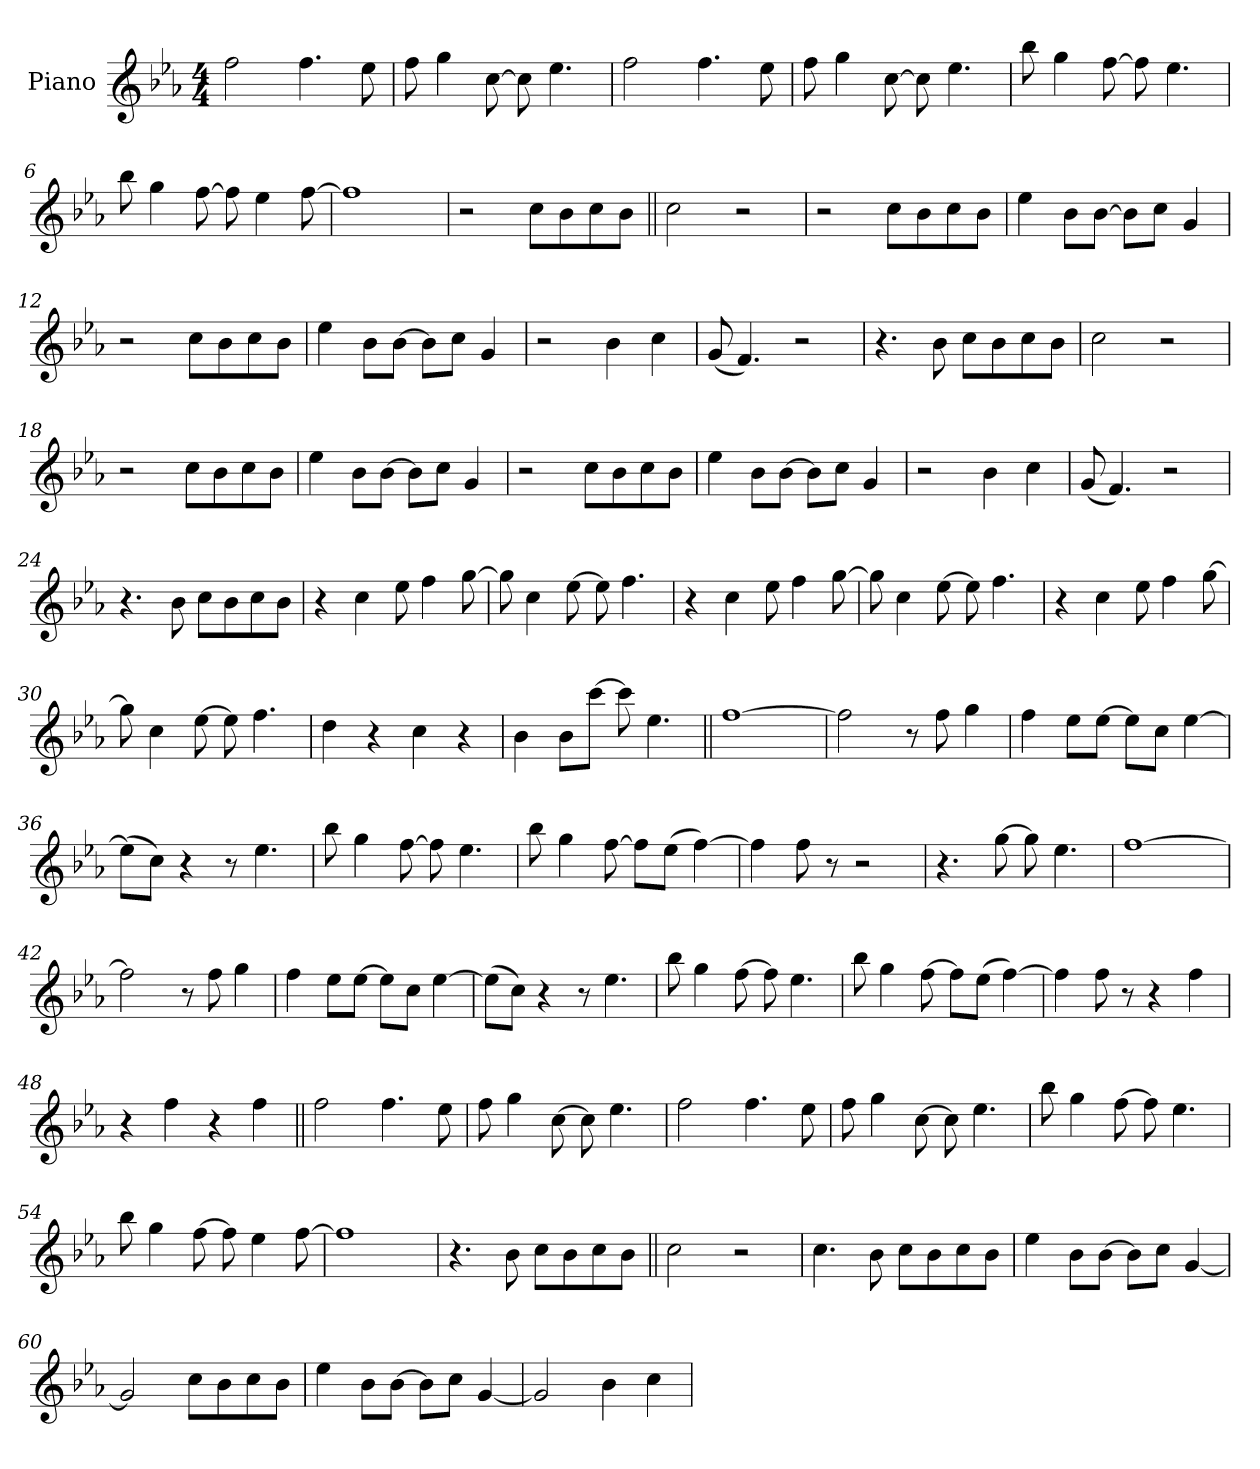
**kern
*part1
*staff1
*I"Piano
*I'Pno.
*clefG2
*k[b-e-a-]
*M4/4
*MM168
=1
2ff!
4.ff!
8ee-!
=2
8ff!
4gg!
[8cc!
8cc!]
4.ee-!
=3
2ff!
4.ff!
8ee-!
=4
8ff!
4gg!
[8cc!
8cc!]
4.ee-!
=5
8bb-!
4gg!
[8ff!
8ff!]
4.ee-!
=6
8bb-!
4gg!
[8ff!
8ff!]
4ee-!
[8ff!
=7
1ff!]
=8
2r
8ccL
8b-
8cc
8b-J
=9||
2cc
2r
=10
2r
8ccL
8b-
8cc
8b-J
=11
4ee-
8b-L
[8b-J
8b-L]
8ccJ
4g
=12
2r
8ccL
8b-
8cc
8b-J
=13
4ee-
8b-L
[8b-J
8b-L]
8ccJ
4g
=14
2r
4b-
4cc
=15
(<8g
4.f)
2r
=16
4.r
8b-
8ccL
8b-
8cc
8b-J
=17
2cc
2r
=18
2r
8ccL
8b-
8cc
8b-J
=19
4ee-
8b-L
[8b-J
8b-L]
8ccJ
4g
=20
2r
8ccL
8b-
8cc
8b-J
=21
4ee-
8b-L
[8b-J
8b-L]
8ccJ
4g
=22
2r
4b-
4cc
=23
(<8g
4.f)
2r
=24
4.r
8b-
8ccL
8b-
8cc
8b-J
=25
4r
4cc
8ee-
4ff
[8gg
=26
8gg]
4cc
[8ee-
8ee-]
4.ff
=27
4r
4cc
8ee-
4ff
[8gg
=28
8gg]
4cc
[8ee-
8ee-]
4.ff
=29
4r
4cc
8ee-
4ff
[8gg
=30
8gg]
4cc
[8ee-
8ee-]
4.ff
=31
4dd
4r
4cc
4r
=32
4b-
8b-L
[8cccJ
8ccc]
4.ee-
=33||
[1ff
=34
2ff]
8r
8ff
4gg
=35
4ff
8ee-L
[8ee-J
8ee-L]
8ccJ
[4ee-
=36
(>8ee-L]
8ccJ)
4r
8r
4.ee-
=37
8bb-
4gg
[8ff
8ff]
4.ee-
=38
8bb-
4gg
[8ff
8ffL]
(>8ee-J
[4ff)
=39
4ff]
8ff
8r
2r
=40
4.r
[8gg
8gg]
4.ee-
=41
[1ff
=42
2ff]
8r
8ff
4gg
=43
4ff
8ee-L
[8ee-J
8ee-L]
8ccJ
[4ee-
=44
(>8ee-L]
8ccJ)
4r
8r
4.ee-
=45
8bb-
4gg
[8ff
8ff]
4.ee-
=46
8bb-
4gg
[8ff
8ffL]
(>8ee-J
[4ff)
=47
4ff]
8ff
8r
4r
4ff!
=48
4r
4ff!
4r
4ff!
=49||
2ff!
4.ff!
8ee-!
=50
8ff!
4gg!
[8cc!
8cc!]
4.ee-!
=51
2ff!
4.ff!
8ee-!
=52
8ff!
4gg!
[8cc!
8cc!]
4.ee-!
=53
8bb-!
4gg!
[8ff!
8ff!]
4.ee-!
=54
8bb-!
4gg!
[8ff!
8ff!]
4ee-!
[8ff!
=55
1ff!]
=56
4.r
8b-
8ccL
8b-
8cc
8b-J
=57||
2cc
2r
=58
4.cc
8b-
8ccL
8b-
8cc
8b-J
=59
4ee-
8b-L
[8b-J
8b-L]
8ccJ
[4g
=60
2g]
8ccL
8b-
8cc
8b-J
=61
4ee-
8b-L
[8b-J
8b-L]
8ccJ
[4g
=62
2g]
4b-
4cc
=
*-
